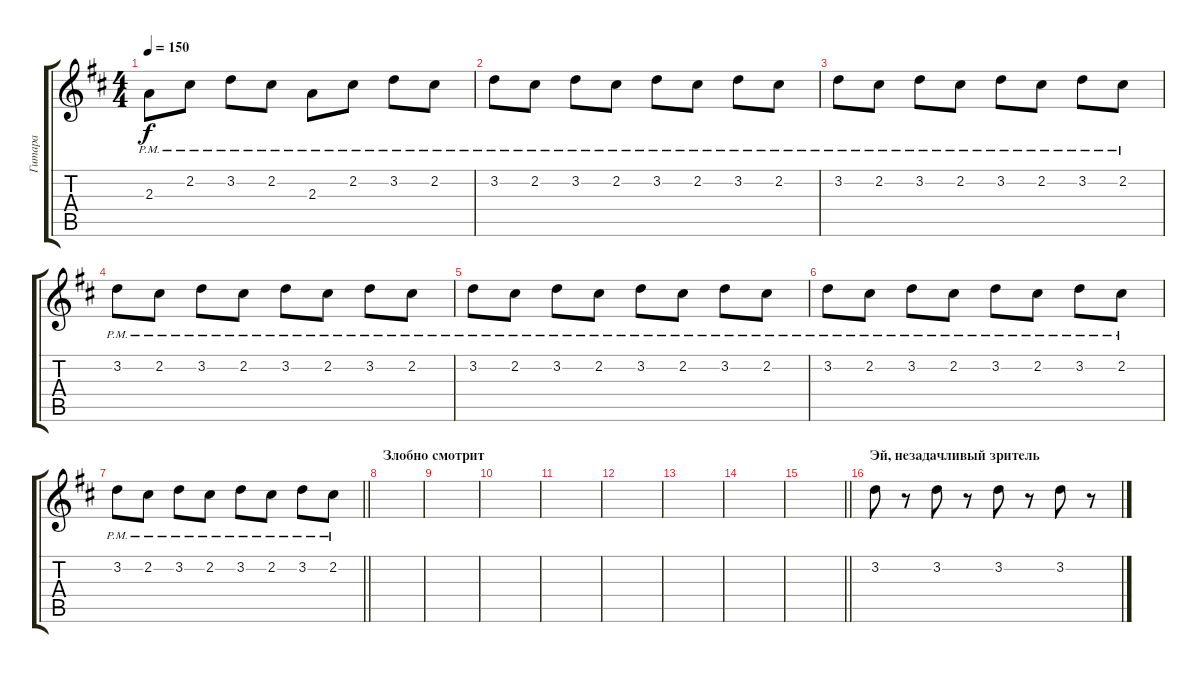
\track ("Гитара" "Гитара") {instrument distortionguitar}
\staff {score tabs}
\tuning (E4 B3 G3 D3 A2 E2) {hide}
\ts (4 4)
\tempo 150
\clef g2
\ks bminor
2.3{pm}.8{dy f} 2.2{pm}.8 3.2{pm}.8 2.2{pm}.8 2.3{pm}.8 2.2{pm}.8 3.2{pm}.8 2.2{pm}.8 |
3.2{pm}.8 2.2{pm}.8 3.2{pm}.8 2.2{pm}.8 3.2{pm}.8 2.2{pm}.8 3.2{pm}.8 2.2{pm}.8 |
3.2{pm}.8 2.2{pm}.8 3.2{pm}.8 2.2{pm}.8 3.2{pm}.8 2.2{pm}.8 3.2{pm}.8 2.2{pm}.8 |
3.2{pm}.8 2.2{pm}.8 3.2{pm}.8 2.2{pm}.8 3.2{pm}.8 2.2{pm}.8 3.2{pm}.8 2.2{pm}.8 |
3.2{pm}.8 2.2{pm}.8 3.2{pm}.8 2.2{pm}.8 3.2{pm}.8 2.2{pm}.8 3.2{pm}.8 2.2{pm}.8 |
3.2{pm}.8 2.2{pm}.8 3.2{pm}.8 2.2{pm}.8 3.2{pm}.8 2.2{pm}.8 3.2{pm}.8 2.2{pm}.8 |
\barLineRight lightlight
3.2{pm}.8 2.2{pm}.8 3.2{pm}.8 2.2{pm}.8 3.2{pm}.8 2.2{pm}.8 3.2{pm}.8 2.2{pm}.8 |
\section ("" "Злобно смотрит")
|
|
|
|
|
|
|
\barLineRight lightlight
|
\section ("" "Эй, незадачливый зритель")
3.2.8 r.8 3.2.8 r.8 3.2.8 r.8 3.2.8 r.8
